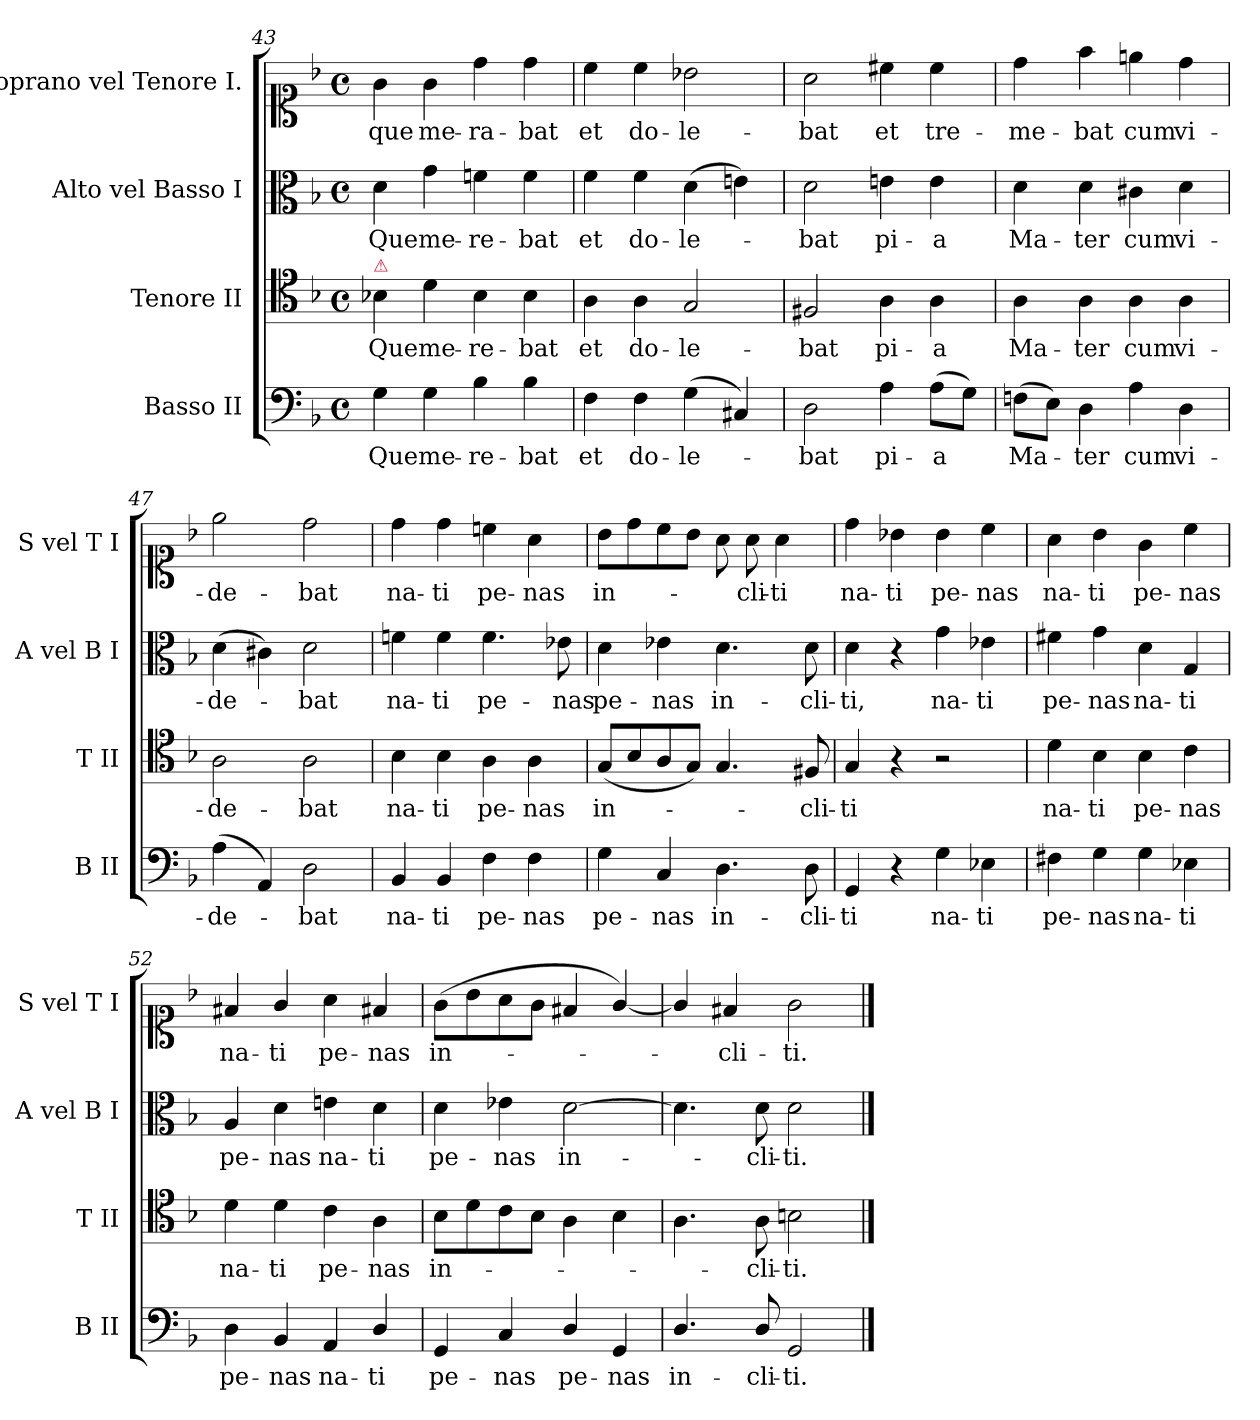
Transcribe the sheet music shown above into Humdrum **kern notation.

**kern	**text	**kern	**text	**kern	**text	**kern	**text
*part4	*part4	*part3	*part3	*part2	*part2	*part1	*part1
*staff4	*staff4	*staff3	*staff3	*staff2	*staff2	*staff1	*staff1
*I"Basso II	*	*I"Tenore II	*	*I"Alto vel Basso I	*	*I"Soprano vel Tenore I.	*
*I'B II	*	*I'T II	*	*I'A vel B I	*	*I'S vel T I	*
*clefF4	*	*clefC4	*	*clefC3	*	*clefC1	*
*k[b-]	*	*k[b-]	*	*k[b-]	*	*k[b-]	*
*M4/4	*	*M4/4	*	*M4/4	*	*M4/4	*
*met(c)	*	*met(c)	*	*met(c)	*	*met(c)	*
=43	=43	=43	=43	=43	=43	=43	=43
!	!	!LO:TX:a:color=crimson:t=⚠	!	!	!	!	!
4G\	Que	4B-X\	Que	4d\	Que	4g\	que
4G\	me-	4d\	me-	4g\	me-	4g\	me-
4B-\	-re-	4B-\	-re-	4fn\	-re-	4dd\	-ra-
4B-\	-bat	4B-\	-bat	4f\	-bat	4dd\	-bat
=44	=44	=44	=44	=44	=44	=44	=44
4F\	et	4A\	et	4f\	et	4cc\	et
4F\	do-	4A\	do-	4f\	do-	4cc\	do-
(4G\	-le-	2G/	-le-	(4d\	-le-	2b-X\	-le-
4C#X/)	.	.	.	4en\)	.	.	.
=45	=45	=45	=45	=45	=45	=45	=45
2D\	-bat	2F#X/	-bat	2d\	-bat	2a\	-bat
4A\	pi-	4A\	pi-	4en\	pi-	4cc#X\	et
(8A\L	-a	4A\	-a	4e\	-a	4cc#\	tre-
8G\J)	.	.	.	.	.	.	.
=46	=46	=46	=46	=46	=46	=46	=46
(8Fn\L	Ma-	4A\	Ma-	4d\	Ma-	4dd\	-me-
8E\J)	.	.	.	.	.	.	.
4D\	-ter	4A\	-ter	4d\	-ter	4ff\	-bat
4A\	cum	4A\	cum	4c#X\	cum	4een\	cum
4D\	vi-	4A\	vi-	4d\	vi-	4dd\	vi-
=47	=47	=47	=47	=47	=47	=47	=47
(4A\	-de-	2A\	-de-	(4d\	-de-	2ee\	-de-
4AA/)	.	.	.	4c#X\)	.	.	.
2D\	-bat	2A\	-bat	2d\	-bat	2dd\	-bat
=48	=48	=48	=48	=48	=48	=48	=48
4BB-/	na-	4B-\	na-	4fn\	na-	4dd\	na-
4BB-/	-ti	4B-\	-ti	4f\	-ti	4dd\	-ti
4F\	pe-	4A\	pe-	4.f\	pe-	4ccn\	pe-
4F\	-nas	4A\	-nas	.	.	4a\	-nas
.	.	.	.	8e-X\	-nas	.	.
=49	=49	=49	=49	=49	=49	=49	=49
4G\	pe-	(8G/L	in-	4d\	pe-	8b-\L	in-
.	.	8B-/	.	.	.	8dd\	.
4C/	-nas	8A/	.	4e-X\	-nas	8cc\	.
.	.	8G/J)	.	.	.	8b-\J	.
4.D\	in-	4.G/	.	4.d\	in-	8a\	.
.	.	.	.	.	.	8a\	-cli-
.	.	.	.	.	.	4a\	-ti
8D\	-cli-	8F#X/	-cli-	8d\	-cli-	.	.
=50	=50	=50	=50	=50	=50	=50	=50
4GG/	-ti	4G/	-ti	4d\	-ti,	4dd\	na-
4r	.	4r	.	4r	.	4b-X\	-ti
4G\	na-	2r	.	4g\	na-	4b-\	pe-
4E-X\	-ti	.	.	4e-X\	-ti	4cc\	-nas
=51	=51	=51	=51	=51	=51	=51	=51
4F#X\	pe-	4d\	na-	4f#X\	pe-	4a\	na-
4G\	-nas	4B-\	-ti	4g\	-nas	4b-\	-ti
4G\	na-	4B-\	pe-	4d\	na-	4g\	pe-
4E-X\	-ti	4c\	-nas	4G/	-ti	4cc\	-nas
=52	=52	=52	=52	=52	=52	=52	=52
4D\	pe-	4d\	na-	4A/	pe-	4f#X/	na-
4BB-/	-nas	4d\	-ti	4d\	-nas	4g/	-ti
4AA/	na-	4c\	pe-	4en\	na-	4a\	pe-
4D/	-ti	4A\	-nas	4d\	-ti	4f#X/	-nas
=53	=53	=53	=53	=53	=53	=53	=53
4GG/	pe-	8B-\L	in-	4d\	pe-	(8g\L	in-
.	.	8d\	.	.	.	8b-\	.
4C/	-nas	8c\	.	4e-X\	-nas	8a\	.
.	.	8B-\J	.	.	.	8g\J	.
4D/	pe-	4A\	.	[2d\	in-	4f#X/	.
4GG/	-nas	4B-\	.	.	.	[4g/)	.
=54	=54	=54	=54	=54	=54	=54	=54
4.D/	in-	4.A\	.	4.d\]	.	4g/]	.
.	.	.	.	.	.	4f#X/	-cli-
8D/	-cli-	8A\	-cli-	8d\	-cli-	.	.
2GG/	-ti.	2Bn\	-ti.	2d\	-ti.	2g\	-ti.
==	==	==	==	==	==	==	==
*-	*-	*-	*-	*-	*-	*-	*-
